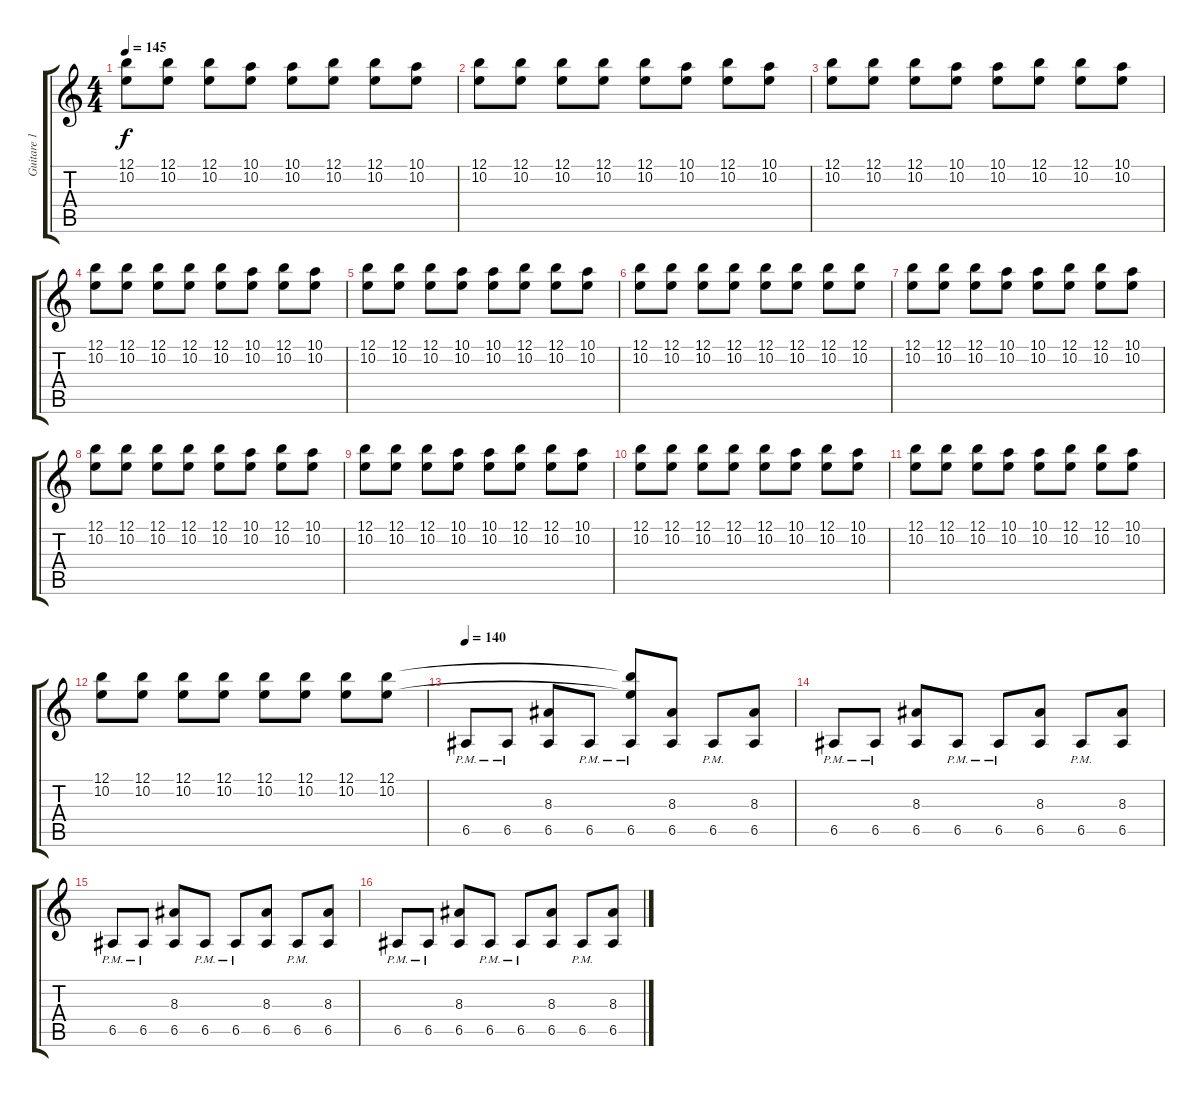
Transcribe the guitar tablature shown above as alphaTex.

\track ("Guitare 1" "Guitare 1") {instrument acousticguitarsteel}
\staff {score tabs}
\tuning (B3 Gb3 D3 A2 E2 B1) {hide}
\ts (4 4)
\tempo 145
\clef g2
\ks c
(12.1 10.2).8{dy f} (12.1 10.2).8 (12.1 10.2).8 (10.1 10.2).8 (10.1 10.2).8 (12.1 10.2).8 (12.1 10.2).8 (10.1 10.2).8 |
(12.1 10.2).8 (12.1 10.2).8 (12.1 10.2).8 (12.1 10.2).8 (12.1 10.2).8 (10.1 10.2).8 (12.1 10.2).8 (10.1 10.2).8 |
(12.1 10.2).8 (12.1 10.2).8 (12.1 10.2).8 (10.1 10.2).8 (10.1 10.2).8 (12.1 10.2).8 (12.1 10.2).8 (10.1 10.2).8 |
(12.1 10.2).8 (12.1 10.2).8 (12.1 10.2).8 (12.1 10.2).8 (12.1 10.2).8 (10.1 10.2).8 (12.1 10.2).8 (10.1 10.2).8 |
(12.1 10.2).8 (12.1 10.2).8 (12.1 10.2).8 (10.1 10.2).8 (10.1 10.2).8 (12.1 10.2).8 (12.1 10.2).8 (10.1 10.2).8 |
(12.1 10.2).8 (12.1 10.2).8 (12.1 10.2).8 (12.1 10.2).8 (12.1 10.2).8 (12.1 10.2).8 (12.1 10.2).8 (12.1 10.2).8 |
(12.1 10.2).8 (12.1 10.2).8 (12.1 10.2).8 (10.1 10.2).8 (10.1 10.2).8 (12.1 10.2).8 (12.1 10.2).8 (10.1 10.2).8 |
(12.1 10.2).8 (12.1 10.2).8 (12.1 10.2).8 (12.1 10.2).8 (12.1 10.2).8 (10.1 10.2).8 (12.1 10.2).8 (10.1 10.2).8 |
(12.1 10.2).8 (12.1 10.2).8 (12.1 10.2).8 (10.1 10.2).8 (10.1 10.2).8 (12.1 10.2).8 (12.1 10.2).8 (10.1 10.2).8 |
(12.1 10.2).8 (12.1 10.2).8 (12.1 10.2).8 (12.1 10.2).8 (12.1 10.2).8 (10.1 10.2).8 (12.1 10.2).8 (10.1 10.2).8 |
(12.1 10.2).8 (12.1 10.2).8 (12.1 10.2).8 (10.1 10.2).8 (10.1 10.2).8 (12.1 10.2).8 (12.1 10.2).8 (10.1 10.2).8 |
(12.1 10.2).8 (12.1 10.2).8 (12.1 10.2).8 (12.1 10.2).8 (12.1 10.2).8 (12.1 10.2).8 (12.1 10.2).8 (12.1 10.2).8 |
\tempo 140
6.5{pm}.8 6.5{pm}.8 (8.3 6.5).8 6.5{pm}.8 (12.1{t} 10.2{t} 6.5{pm}).8 (8.3 6.5).8 6.5{pm}.8 (8.3 6.5).8 |
6.5{pm}.8 6.5{pm}.8 (8.3 6.5).8 6.5{pm}.8 6.5{pm}.8 (8.3 6.5).8 6.5{pm}.8 (8.3 6.5).8 |
6.5{pm}.8 6.5{pm}.8 (8.3 6.5).8 6.5{pm}.8 6.5{pm}.8 (8.3 6.5).8 6.5{pm}.8 (8.3 6.5).8 |
6.5{pm}.8 6.5{pm}.8 (8.3 6.5).8 6.5{pm}.8 6.5{pm}.8 (8.3 6.5).8 6.5{pm}.8 (8.3 6.5).8
